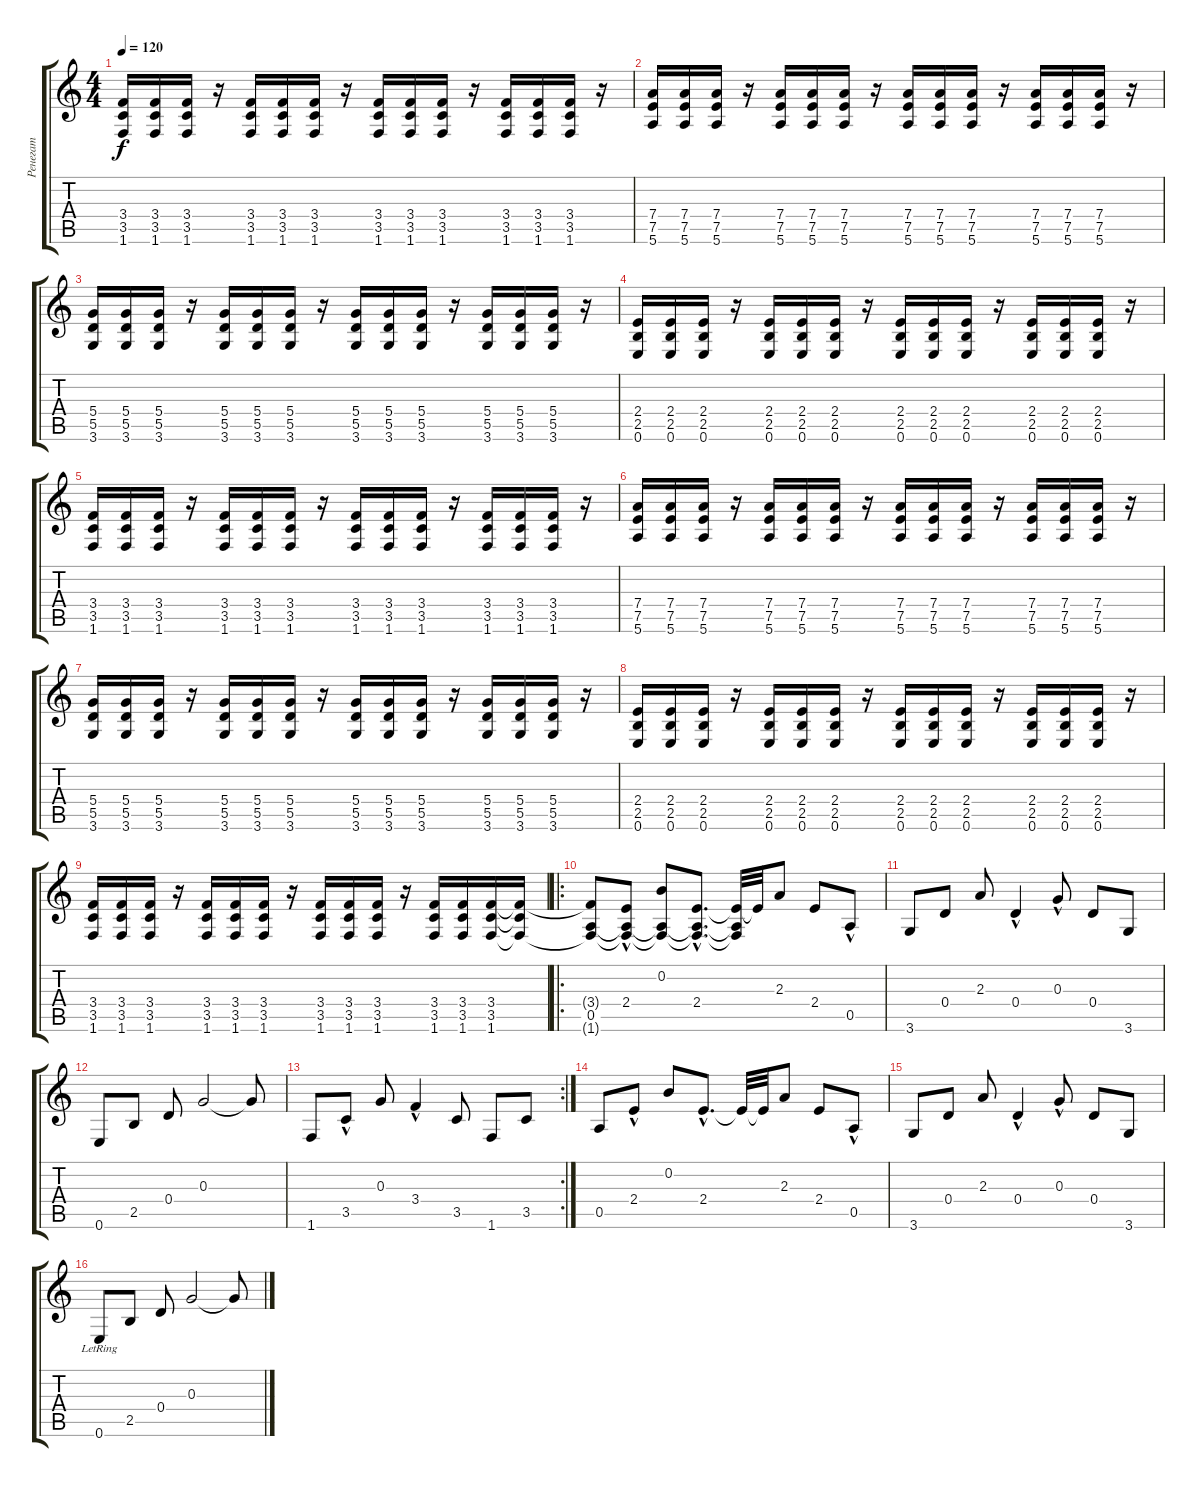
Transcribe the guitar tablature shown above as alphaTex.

\track ("Ренегат" "Ренегат") {instrument overdrivenguitar}
\staff {score tabs}
\tuning (E4 B3 G3 D3 A2 E2) {hide}
\ts (4 4)
\tempo 120
\clef g2
\ks c
(3.4 3.5 1.6).16{dy f} (3.4 3.5 1.6).16 (3.4 3.5 1.6).16 r.16 (3.4 3.5 1.6).16 (3.4 3.5 1.6).16 (3.4 3.5 1.6).16 r.16 (3.4 3.5 1.6).16 (3.4 3.5 1.6).16 (3.4 3.5 1.6).16 r.16 (3.4 3.5 1.6).16 (3.4 3.5 1.6).16 (3.4 3.5 1.6).16 r.16 |
(7.4 7.5 5.6).16 (7.4 7.5 5.6).16 (7.4 7.5 5.6).16 r.16 (7.4 7.5 5.6).16 (7.4 7.5 5.6).16 (7.4 7.5 5.6).16 r.16 (7.4 7.5 5.6).16 (7.4 7.5 5.6).16 (7.4 7.5 5.6).16 r.16 (7.4 7.5 5.6).16 (7.4 7.5 5.6).16 (7.4 7.5 5.6).16 r.16 |
(5.4 5.5 3.6).16 (5.4 5.5 3.6).16 (5.4 5.5 3.6).16 r.16 (5.4 5.5 3.6).16 (5.4 5.5 3.6).16 (5.4 5.5 3.6).16 r.16 (5.4 5.5 3.6).16 (5.4 5.5 3.6).16 (5.4 5.5 3.6).16 r.16 (5.4 5.5 3.6).16 (5.4 5.5 3.6).16 (5.4 5.5 3.6).16 r.16 |
(2.4 2.5 0.6).16 (2.4 2.5 0.6).16 (2.4 2.5 0.6).16 r.16 (2.4 2.5 0.6).16 (2.4 2.5 0.6).16 (2.4 2.5 0.6).16 r.16 (2.4 2.5 0.6).16 (2.4 2.5 0.6).16 (2.4 2.5 0.6).16 r.16 (2.4 2.5 0.6).16 (2.4 2.5 0.6).16 (2.4 2.5 0.6).16 r.16 |
(3.4 3.5 1.6).16 (3.4 3.5 1.6).16 (3.4 3.5 1.6).16 r.16 (3.4 3.5 1.6).16 (3.4 3.5 1.6).16 (3.4 3.5 1.6).16 r.16 (3.4 3.5 1.6).16 (3.4 3.5 1.6).16 (3.4 3.5 1.6).16 r.16 (3.4 3.5 1.6).16 (3.4 3.5 1.6).16 (3.4 3.5 1.6).16 r.16 |
(7.4 7.5 5.6).16 (7.4 7.5 5.6).16 (7.4 7.5 5.6).16 r.16 (7.4 7.5 5.6).16 (7.4 7.5 5.6).16 (7.4 7.5 5.6).16 r.16 (7.4 7.5 5.6).16 (7.4 7.5 5.6).16 (7.4 7.5 5.6).16 r.16 (7.4 7.5 5.6).16 (7.4 7.5 5.6).16 (7.4 7.5 5.6).16 r.16 |
(5.4 5.5 3.6).16 (5.4 5.5 3.6).16 (5.4 5.5 3.6).16 r.16 (5.4 5.5 3.6).16 (5.4 5.5 3.6).16 (5.4 5.5 3.6).16 r.16 (5.4 5.5 3.6).16 (5.4 5.5 3.6).16 (5.4 5.5 3.6).16 r.16 (5.4 5.5 3.6).16 (5.4 5.5 3.6).16 (5.4 5.5 3.6).16 r.16 |
(2.4 2.5 0.6).16 (2.4 2.5 0.6).16 (2.4 2.5 0.6).16 r.16 (2.4 2.5 0.6).16 (2.4 2.5 0.6).16 (2.4 2.5 0.6).16 r.16 (2.4 2.5 0.6).16 (2.4 2.5 0.6).16 (2.4 2.5 0.6).16 r.16 (2.4 2.5 0.6).16 (2.4 2.5 0.6).16 (2.4 2.5 0.6).16 r.16 |
(3.4 3.5 1.6).16 (3.4 3.5 1.6).16 (3.4 3.5 1.6).16 r.16 (3.4 3.5 1.6).16 (3.4 3.5 1.6).16 (3.4 3.5 1.6).16 r.16 (3.4 3.5 1.6).16 (3.4 3.5 1.6).16 (3.4 3.5 1.6).16 r.16 (3.4 3.5 1.6).16 (3.4 3.5 1.6).16 (3.4 3.5 1.6).16 (3.4{t} 3.5{t} 1.6{t}).16 |
\ro
(3.4{t} 0.5 1.6{t}).8{instrument electricguitarclean} (2.4{hac} 0.5{t} 1.6{t}).8 (0.2 0.5{t} 1.6{t}).8 (2.4{hac} 0.5{hac t} 1.6{hac t}).8{d} (2.4{t} 0.5{t} 1.6{t}).32 2.4{t}.32 2.3.8 2.4.8 0.5{hac}.8 |
3.6.8 0.4.8 2.3.8 0.4{hac}.4 0.3{hac}.8 0.4.8 3.6.8 |
0.6.8 2.5.8 0.4.8 0.3.2 0.3{t}.8 |
\rc 2
1.6.8 3.5{hac}.8 0.3.8 3.4{hac}.4 3.5.8 1.6.8 3.5.8 |
0.5.8{instrument electricguitarclean} 2.4{hac}.8 0.2.8 2.4{hac}.8{d} 2.4{t}.32 2.4{t}.32 2.3.8 2.4.8 0.5{hac}.8 |
3.6.8 0.4.8 2.3.8 0.4{hac}.4 0.3{hac}.8 0.4.8 3.6.8 |
0.6{lr}.8 2.5.8 0.4.8 0.3.2 0.3{t}.8
